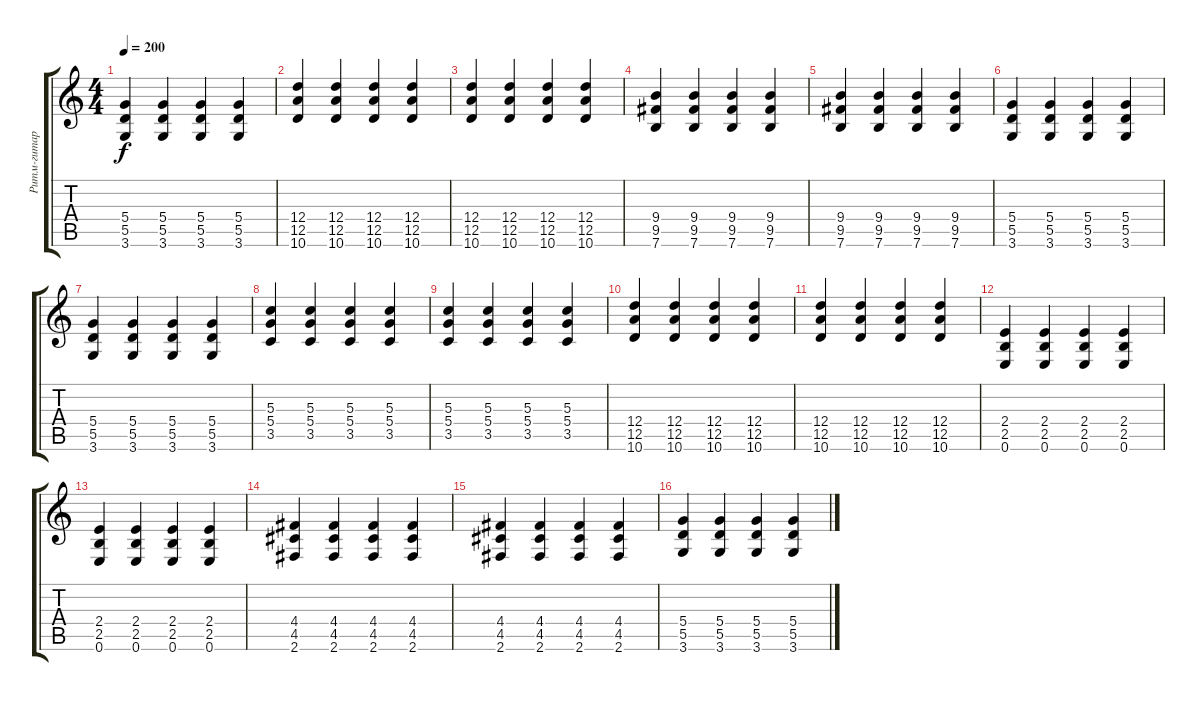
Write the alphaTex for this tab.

\track ("Ритм-гитара" "Ритм-гитар") {instrument overdrivenguitar}
\staff {score tabs}
\tuning (E4 B3 G3 D3 A2 E2) {hide}
\ts (4 4)
\tempo 200
\clef g2
\ks c
(5.4 5.5 3.6).4{dy f} (5.4 5.5 3.6).4 (5.4 5.5 3.6).4 (5.4 5.5 3.6).4 |
(12.4 12.5 10.6).4 (12.4 12.5 10.6).4 (12.4 12.5 10.6).4 (12.4 12.5 10.6).4 |
(12.4 12.5 10.6).4 (12.4 12.5 10.6).4 (12.4 12.5 10.6).4 (12.4 12.5 10.6).4 |
(9.4 9.5 7.6).4 (9.4 9.5 7.6).4 (9.4 9.5 7.6).4 (9.4 9.5 7.6).4 |
(9.4 9.5 7.6).4 (9.4 9.5 7.6).4 (9.4 9.5 7.6).4 (9.4 9.5 7.6).4 |
(5.4 5.5 3.6).4 (5.4 5.5 3.6).4 (5.4 5.5 3.6).4 (5.4 5.5 3.6).4 |
(5.4 5.5 3.6).4 (5.4 5.5 3.6).4 (5.4 5.5 3.6).4 (5.4 5.5 3.6).4 |
(5.3 5.4 3.5).4 (5.3 5.4 3.5).4 (5.3 5.4 3.5).4 (5.3 5.4 3.5).4 |
(5.3 5.4 3.5).4 (5.3 5.4 3.5).4 (5.3 5.4 3.5).4 (5.3 5.4 3.5).4 |
(12.4 12.5 10.6).4 (12.4 12.5 10.6).4 (12.4 12.5 10.6).4 (12.4 12.5 10.6).4 |
(12.4 12.5 10.6).4 (12.4 12.5 10.6).4 (12.4 12.5 10.6).4 (12.4 12.5 10.6).4 |
(2.4 2.5 0.6).4 (2.4 2.5 0.6).4 (2.4 2.5 0.6).4 (2.4 2.5 0.6).4 |
(2.4 2.5 0.6).4 (2.4 2.5 0.6).4 (2.4 2.5 0.6).4 (2.4 2.5 0.6).4 |
(4.4 4.5 2.6).4 (4.4 4.5 2.6).4 (4.4 4.5 2.6).4 (4.4 4.5 2.6).4 |
(4.4 4.5 2.6).4 (4.4 4.5 2.6).4 (4.4 4.5 2.6).4 (4.4 4.5 2.6).4 |
(5.4 5.5 3.6).4 (5.4 5.5 3.6).4 (5.4 5.5 3.6).4 (5.4 5.5 3.6).4
